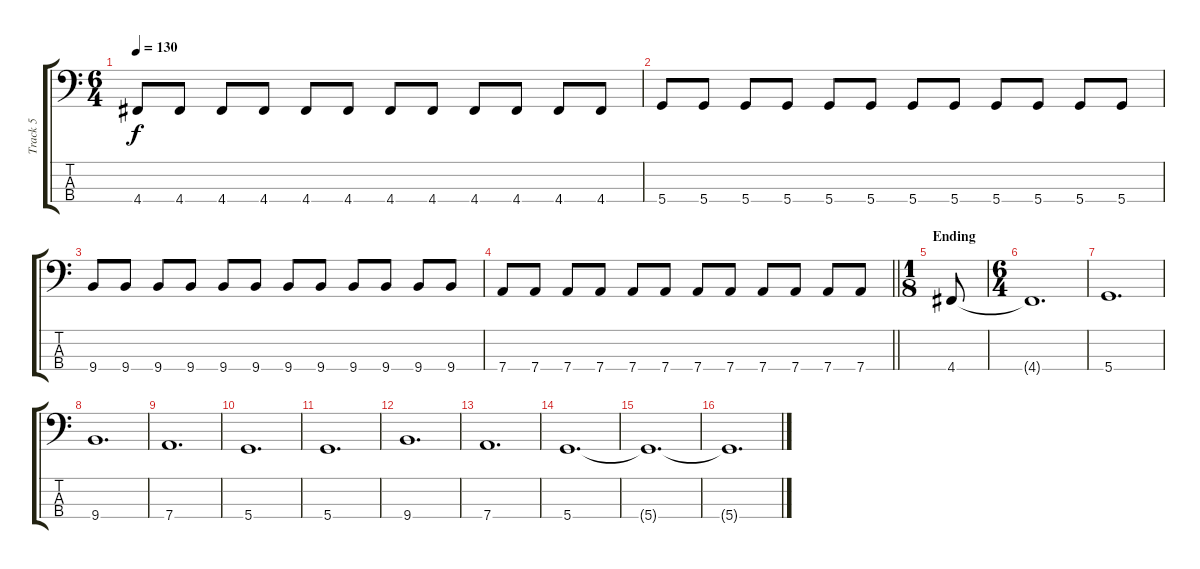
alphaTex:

\track ("Track 5" "Track 5") {instrument electricbassfinger}
\staff {score tabs}
\tuning (G2 D2 A1 D1) {hide}
\ts (6 4)
\tempo 130
\clef f4
\ks c
4.4.8{dy f} 4.4.8 4.4.8 4.4.8 4.4.8 4.4.8 4.4.8 4.4.8 4.4.8 4.4.8 4.4.8 4.4.8 |
5.4.8 5.4.8 5.4.8 5.4.8 5.4.8 5.4.8 5.4.8 5.4.8 5.4.8 5.4.8 5.4.8 5.4.8 |
9.4.8 9.4.8 9.4.8 9.4.8 9.4.8 9.4.8 9.4.8 9.4.8 9.4.8 9.4.8 9.4.8 9.4.8 |
\barLineRight lightlight
7.4.8 7.4.8 7.4.8 7.4.8 7.4.8 7.4.8 7.4.8 7.4.8 7.4.8 7.4.8 7.4.8 7.4.8 |
\ts (1 8)
\section ("" "Ending")
4.4.8 |
\ts (6 4)
4.4{t}.1{d} |
5.4.1{d} |
9.4.1{d} |
7.4.1{d} |
5.4.1{d} |
5.4.1{d} |
9.4.1{d} |
7.4.1{d} |
5.4.1{d} |
5.4{t}.1{d} |
5.4{t}.1{d}
